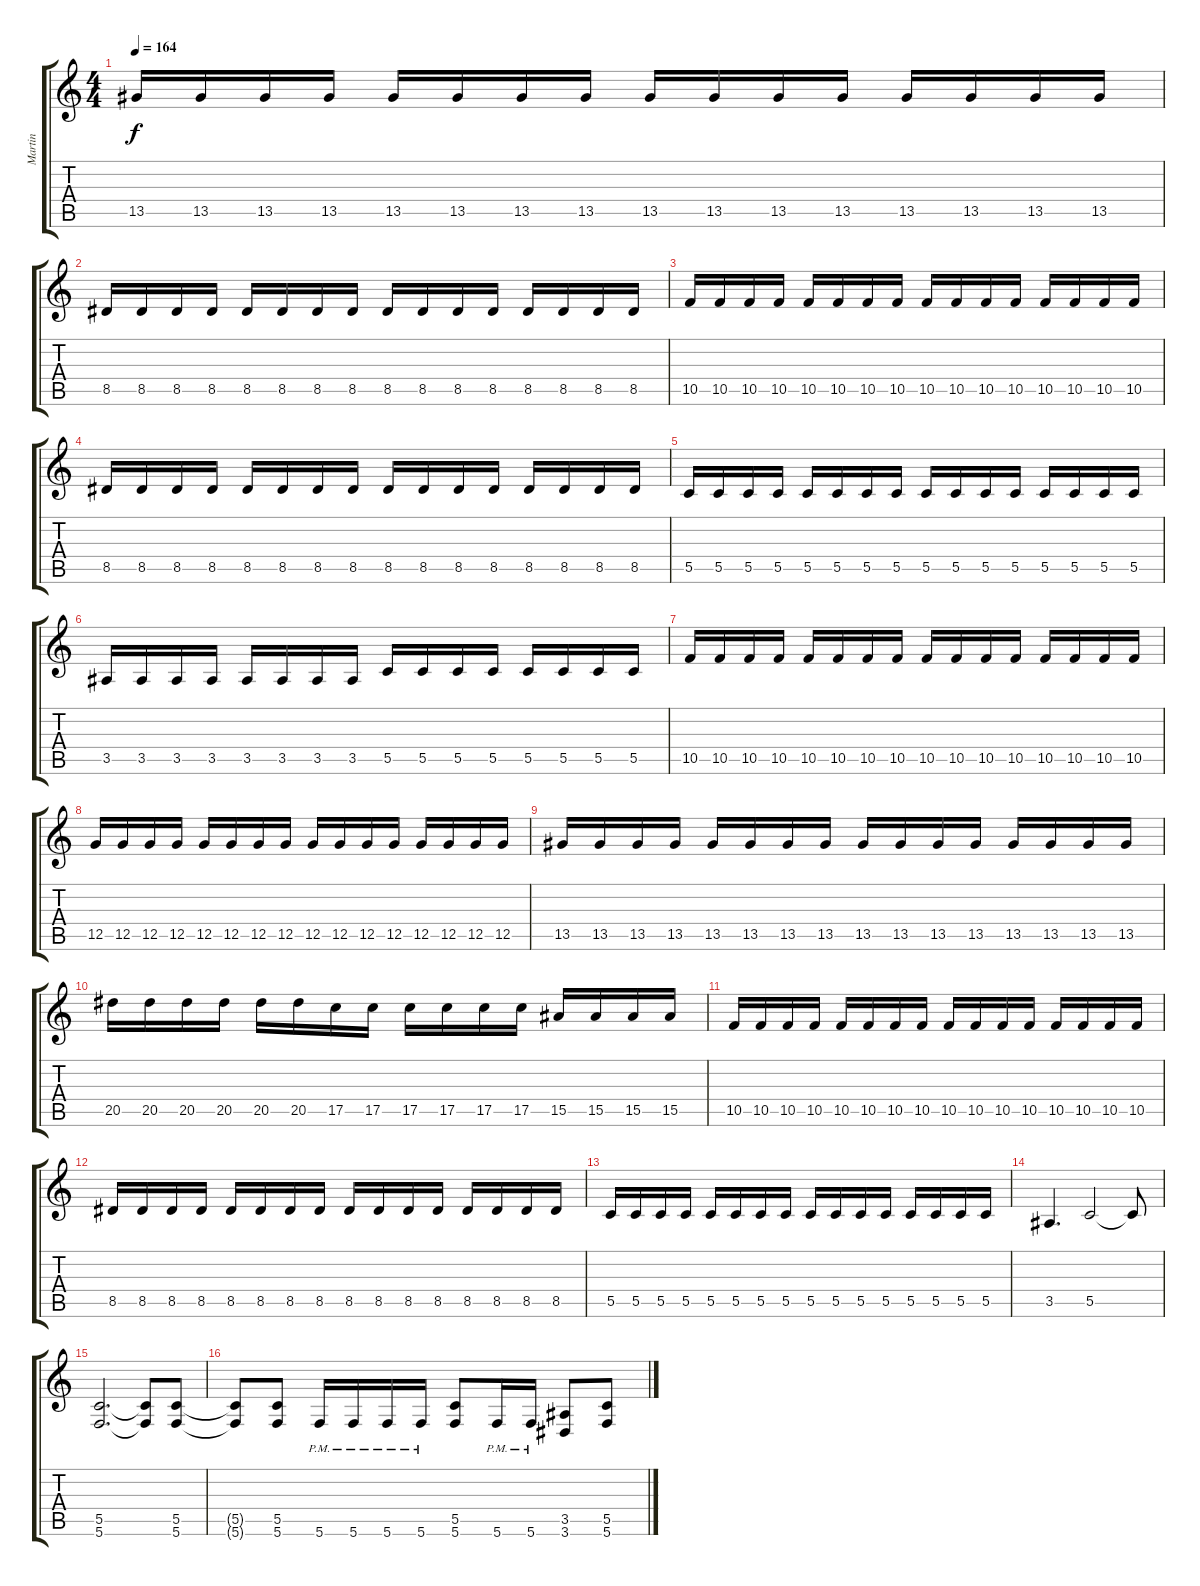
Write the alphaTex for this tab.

\track ("Martin" "Martin") {instrument distortionguitar}
\staff {score tabs}
\tuning (D4 A3 F3 C3 G2 C2) {hide}
\ts (4 4)
\tempo 164
\clef g2
\ks c
13.5.16{dy f} 13.5.16 13.5.16 13.5.16 13.5.16 13.5.16 13.5.16 13.5.16 13.5.16 13.5.16 13.5.16 13.5.16 13.5.16 13.5.16 13.5.16 13.5.16 |
8.5.16 8.5.16 8.5.16 8.5.16 8.5.16 8.5.16 8.5.16 8.5.16 8.5.16 8.5.16 8.5.16 8.5.16 8.5.16 8.5.16 8.5.16 8.5.16 |
10.5.16 10.5.16 10.5.16 10.5.16 10.5.16 10.5.16 10.5.16 10.5.16 10.5.16 10.5.16 10.5.16 10.5.16 10.5.16 10.5.16 10.5.16 10.5.16 |
8.5.16 8.5.16 8.5.16 8.5.16 8.5.16 8.5.16 8.5.16 8.5.16 8.5.16 8.5.16 8.5.16 8.5.16 8.5.16 8.5.16 8.5.16 8.5.16 |
5.5.16 5.5.16 5.5.16 5.5.16 5.5.16 5.5.16 5.5.16 5.5.16 5.5.16 5.5.16 5.5.16 5.5.16 5.5.16 5.5.16 5.5.16 5.5.16 |
3.5.16 3.5.16 3.5.16 3.5.16 3.5.16 3.5.16 3.5.16 3.5.16 5.5.16 5.5.16 5.5.16 5.5.16 5.5.16 5.5.16 5.5.16 5.5.16 |
10.5.16 10.5.16 10.5.16 10.5.16 10.5.16 10.5.16 10.5.16 10.5.16 10.5.16 10.5.16 10.5.16 10.5.16 10.5.16 10.5.16 10.5.16 10.5.16 |
12.5.16 12.5.16 12.5.16 12.5.16 12.5.16 12.5.16 12.5.16 12.5.16 12.5.16 12.5.16 12.5.16 12.5.16 12.5.16 12.5.16 12.5.16 12.5.16 |
13.5.16 13.5.16 13.5.16 13.5.16 13.5.16 13.5.16 13.5.16 13.5.16 13.5.16 13.5.16 13.5.16 13.5.16 13.5.16 13.5.16 13.5.16 13.5.16 |
20.5.16 20.5.16 20.5.16 20.5.16 20.5.16 20.5.16 17.5.16 17.5.16 17.5.16 17.5.16 17.5.16 17.5.16 15.5.16 15.5.16 15.5.16 15.5.16 |
10.5.16 10.5.16 10.5.16 10.5.16 10.5.16 10.5.16 10.5.16 10.5.16 10.5.16 10.5.16 10.5.16 10.5.16 10.5.16 10.5.16 10.5.16 10.5.16 |
8.5.16 8.5.16 8.5.16 8.5.16 8.5.16 8.5.16 8.5.16 8.5.16 8.5.16 8.5.16 8.5.16 8.5.16 8.5.16 8.5.16 8.5.16 8.5.16 |
5.5.16 5.5.16 5.5.16 5.5.16 5.5.16 5.5.16 5.5.16 5.5.16 5.5.16 5.5.16 5.5.16 5.5.16 5.5.16 5.5.16 5.5.16 5.5.16 |
3.5.4{d} 5.5.2 5.5{t}.8 |
(5.5 5.6).2{d} (5.5{t} 5.6{t}).8 (5.5 5.6).8 |
(5.5{t} 5.6{t}).8 (5.5 5.6).8 5.6{pm}.16 5.6{pm}.16 5.6{pm}.16 5.6{pm}.16 (5.5 5.6).8 5.6{pm}.16 5.6{pm}.16 (3.5 3.6).8 (5.5 5.6).8
